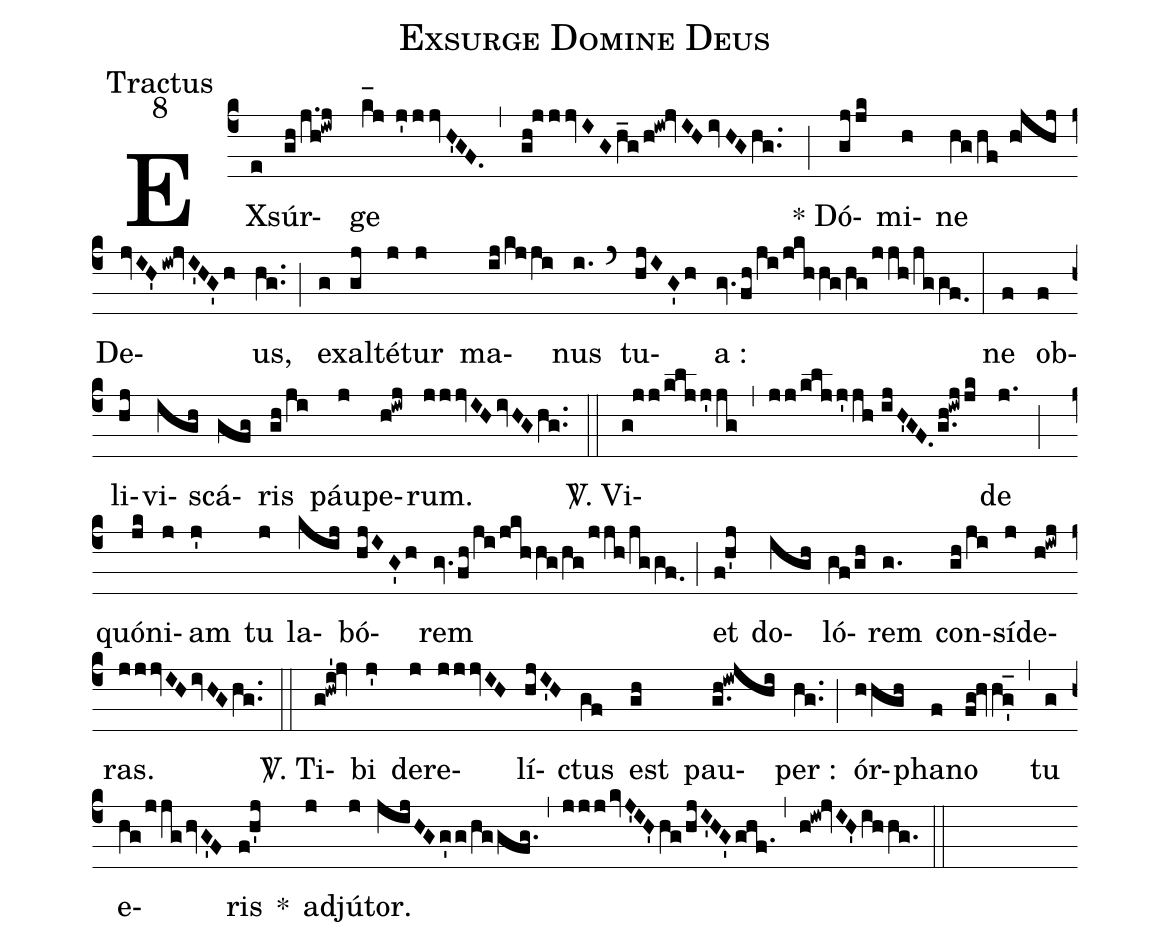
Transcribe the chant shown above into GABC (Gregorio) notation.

name:Exsurge Domine Deus;
office-part:Tractus;
mode:8;
%%
(c4) EX(e)súr(gh/j.h!iwj)ge(k_[hl:1]j//j'jjvH'GF.) (,) (gh!jjjvIGh_g/h!iw!jvIHivHGhg..) (;) * Dó(gjjk)mi(h)ne(hg/hf//h!jhj) De(jvIH'iw!jvI'HG'h)us,(hg..) (;) ex(g)al(gj)té(j)tur(j) ma(ij/kjji)nus(i.) (`) tu(hjIG'h)a :(gv.fh/ji/jkhhg/hg/jjh/jggf.0) (:) ne(f) ob(f)li(hj)vi(igh)scá(gfg)ris(gh/ji) páu(j)pe(h!iwj)rum.(jjjvIHivHGhg..) (::)
<sp>V/</sp>. Vi(g!jj/kljj'jg)(,)(jj/kljj'jh//ijH'GF.g.h!iwjjk)de(j.) (;) quó(jk)ni(j)am(j') tu(j) la(kij)bó(hjIG'h)rem(gv.fh/ji/jkhhg/hg/jjh/jggf.0) (;) et(f!h'j) do(igh)ló(gf/gh)rem(g.) con(gh/ji)sí(j)de(h!iwj)ras.(jjjvIHivHGhg..) (::)
<sp>V/</sp>. Ti(g!hwi'!jv)bi(j') de(j)re(jjjvIH)lí(hjI'H)ctus(gf) est(gh) pau(g.h!iwjhi)per :(hg..) (;) ór(hhgh)pha(f)no(fg!hvhg'_1[oh:h]) (,) tu(g) e(hg/jjghvG'F)ris(f!h'j) *() ad(j)jú(j)tor.(jijHGg'g/hggfg.) (,) (jjjkvJ'IH'/!hg/hjI'HG'ghf.1) (,) (h!iw!jvIH'ihhg.) (::)
